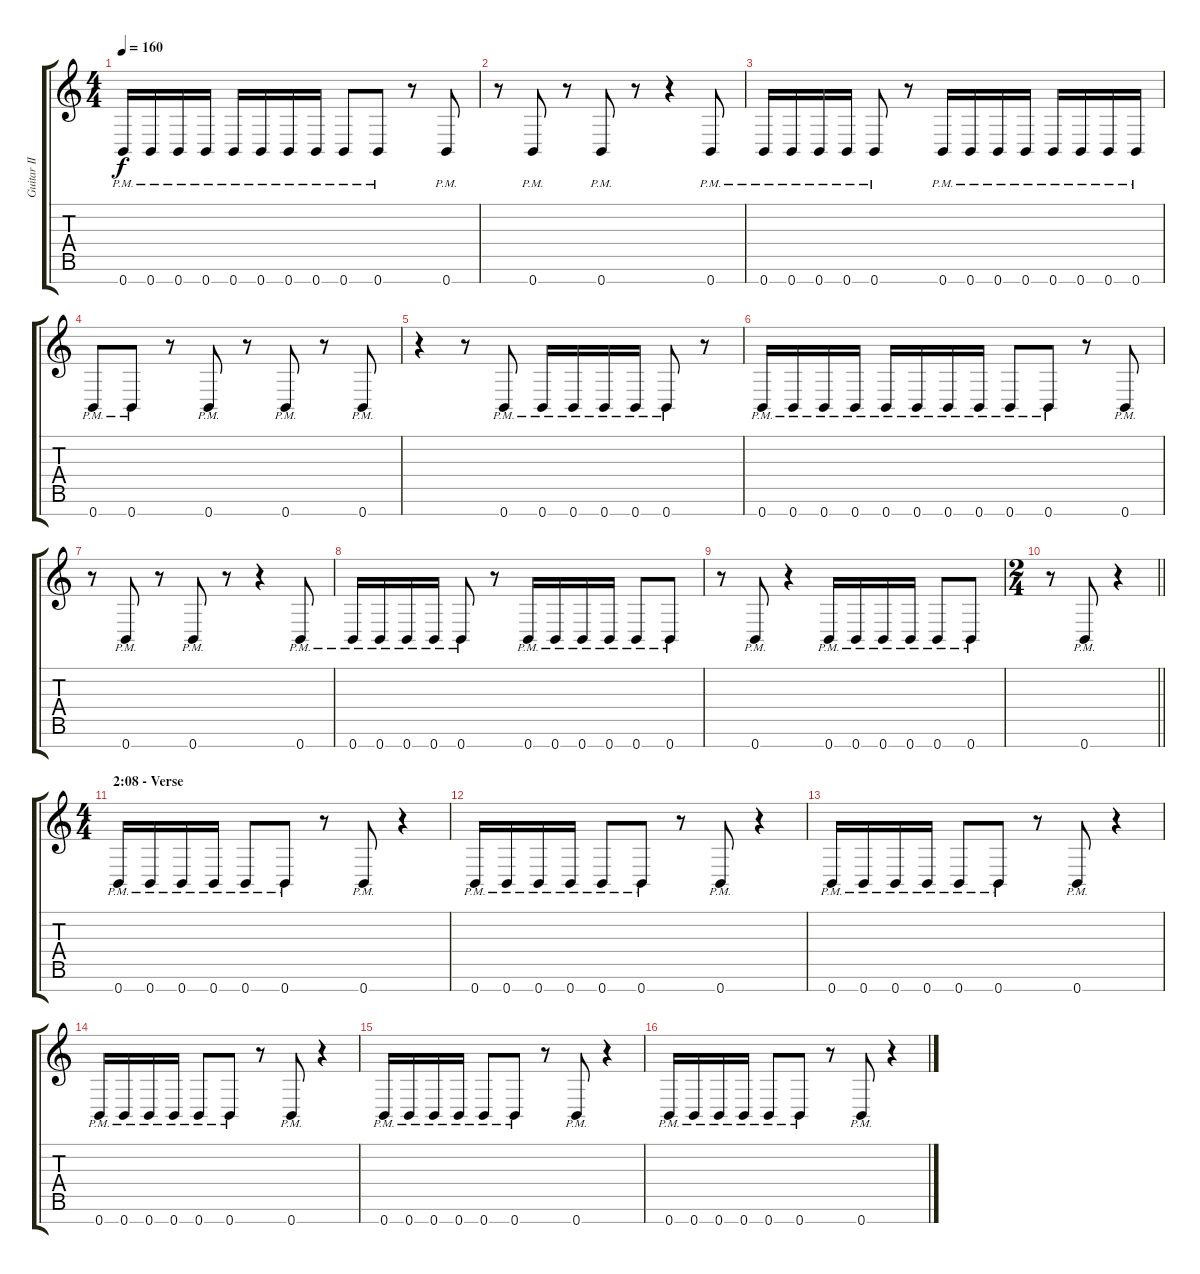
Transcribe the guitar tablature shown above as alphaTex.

\track ("Guitar II - Distortion [Rythm]" "Guitar II ") {instrument distortionguitar}
\staff {score tabs}
\tuning (E4 B3 G3 D3 A2 E2 B1) {hide}
\ts (4 4)
\tempo 160
\clef g2
\ks c
0.7{pm}.16{dy f} 0.7{pm}.16 0.7{pm}.16 0.7{pm}.16 0.7{pm}.16 0.7{pm}.16 0.7{pm}.16 0.7{pm}.16 0.7{pm}.8 0.7{pm}.8 r.8 0.7{pm}.8 |
r.8 0.7{pm}.8 r.8 0.7{pm}.8 r.8 r.4 0.7{pm}.8 |
0.7{pm}.16 0.7{pm}.16 0.7{pm}.16 0.7{pm}.16 0.7{pm}.8 r.8 0.7{pm}.16 0.7{pm}.16 0.7{pm}.16 0.7{pm}.16 0.7{pm}.16 0.7{pm}.16 0.7{pm}.16 0.7{pm}.16 |
0.7{pm}.8 0.7{pm}.8 r.8 0.7{pm}.8 r.8 0.7{pm}.8 r.8 0.7{pm}.8 |
r.4 r.8 0.7{pm}.8 0.7{pm}.16 0.7{pm}.16 0.7{pm}.16 0.7{pm}.16 0.7{pm}.8 r.8 |
0.7{pm}.16 0.7{pm}.16 0.7{pm}.16 0.7{pm}.16 0.7{pm}.16 0.7{pm}.16 0.7{pm}.16 0.7{pm}.16 0.7{pm}.8 0.7{pm}.8 r.8 0.7{pm}.8 |
r.8 0.7{pm}.8 r.8 0.7{pm}.8 r.8 r.4 0.7{pm}.8 |
0.7{pm}.16 0.7{pm}.16 0.7{pm}.16 0.7{pm}.16 0.7{pm}.8 r.8 0.7{pm}.16 0.7{pm}.16 0.7{pm}.16 0.7{pm}.16 0.7{pm}.8 0.7{pm}.8 |
r.8 0.7{pm}.8 r.4 0.7{pm}.16 0.7{pm}.16 0.7{pm}.16 0.7{pm}.16 0.7{pm}.8 0.7{pm}.8 |
\ts (2 4)
\barLineRight lightlight
r.8 0.7{pm}.8 r.4 |
\ts (4 4)
\section ("" "2:08 - Verse")
0.7{pm}.16 0.7{pm}.16 0.7{pm}.16 0.7{pm}.16 0.7{pm}.8 0.7{pm}.8 r.8 0.7{pm}.8 r.4 |
0.7{pm}.16 0.7{pm}.16 0.7{pm}.16 0.7{pm}.16 0.7{pm}.8 0.7{pm}.8 r.8 0.7{pm}.8 r.4 |
0.7{pm}.16 0.7{pm}.16 0.7{pm}.16 0.7{pm}.16 0.7{pm}.8 0.7{pm}.8 r.8 0.7{pm}.8 r.4 |
0.7{pm}.16 0.7{pm}.16 0.7{pm}.16 0.7{pm}.16 0.7{pm}.8 0.7{pm}.8 r.8 0.7{pm}.8 r.4 |
0.7{pm}.16 0.7{pm}.16 0.7{pm}.16 0.7{pm}.16 0.7{pm}.8 0.7{pm}.8 r.8 0.7{pm}.8 r.4 |
0.7{pm}.16 0.7{pm}.16 0.7{pm}.16 0.7{pm}.16 0.7{pm}.8 0.7{pm}.8 r.8 0.7{pm}.8 r.4
